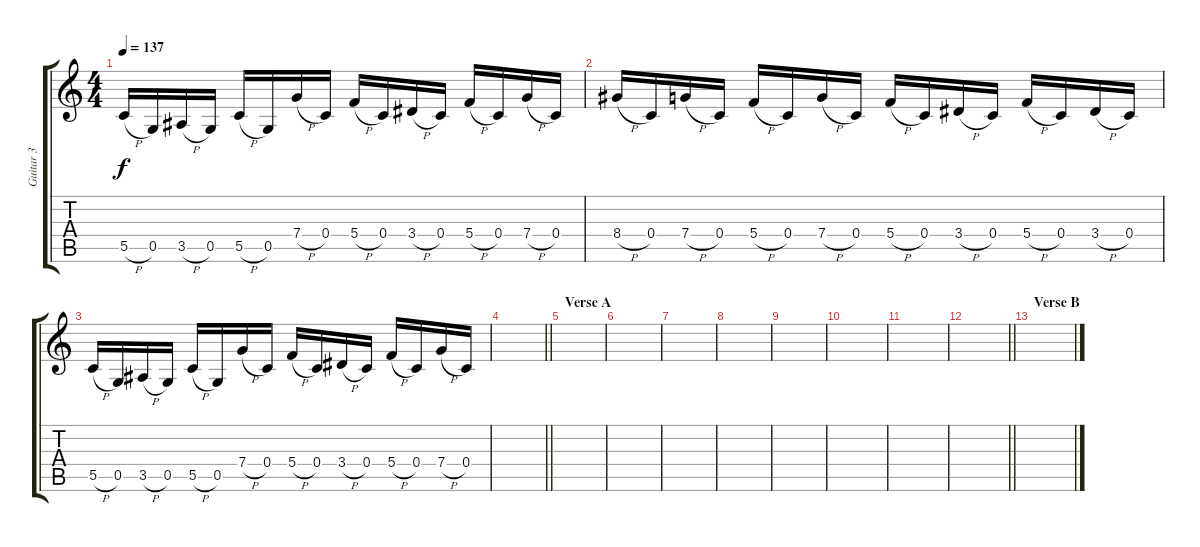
\track ("Guitar 3" "Guitar 3") {instrument distortionguitar}
\staff {score tabs}
\tuning (D4 A3 F3 C3 G2 C2) {hide}
\ts (4 4)
\tempo 137
\clef g2
\ks c
5.5{h}.16{dy f} 0.5.16 3.5{h}.16 0.5.16 5.5{h}.16 0.5.16 7.4{h}.16 0.4.16 5.4{h}.16 0.4.16 3.4{h}.16 0.4.16 5.4{h}.16 0.4.16 7.4{h}.16 0.4.16 |
8.4{h}.16 0.4.16 7.4{h}.16 0.4.16 5.4{h}.16 0.4.16 7.4{h}.16 0.4.16 5.4{h}.16 0.4.16 3.4{h}.16 0.4.16 5.4{h}.16 0.4.16 3.4{h}.16 0.4.16 |
5.5{h}.16 0.5.16 3.5{h}.16 0.5.16 5.5{h}.16 0.5.16 7.4{h}.16 0.4.16 5.4{h}.16 0.4.16 3.4{h}.16 0.4.16 5.4{h}.16 0.4.16 7.4{h}.16 0.4.16 |
\barLineRight lightlight
|
\section ("" "Verse A ")
|
|
|
|
|
|
|
\barLineRight lightlight
|
\section ("" "Verse B")
